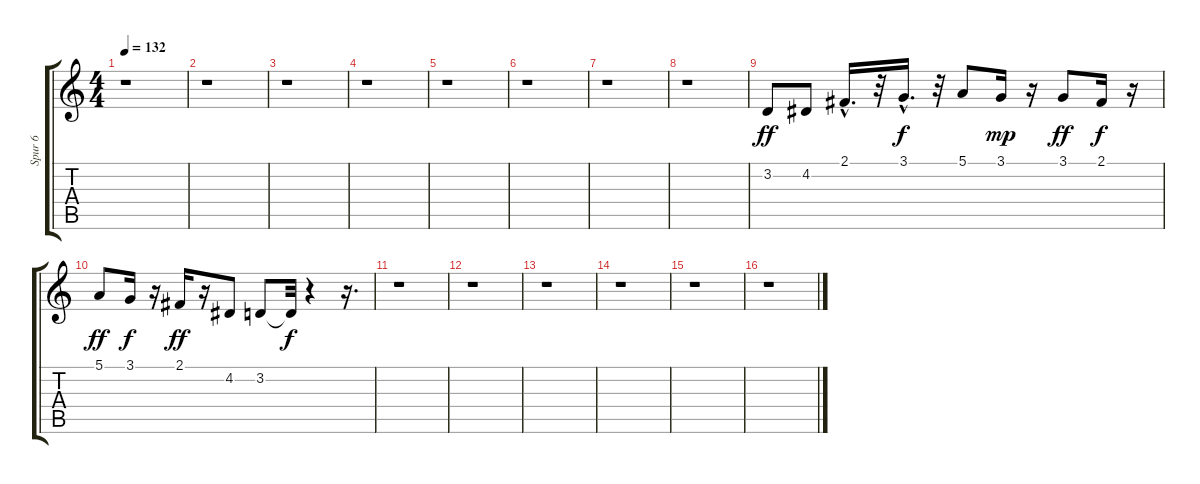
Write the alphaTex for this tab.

\track ("Spur 6" "Spur 6") {instrument sitar}
\staff {score tabs}
\tuning (E4 B3 G3 D3 A2 E2) {hide}
\ts (4 4)
\tempo 132
\clef g2
\ks c
r.1{dy ff} |
r.1 |
r.1 |
r.1 |
r.1 |
r.1 |
r.1 |
r.1 |
3.2.8 4.2.8 2.1{hac}.16{d} r.32 3.1{hac}.16{d dy f} r.32 5.1.8 3.1.16{dy mp} r.16 3.1.8{dy ff} 2.1.16{dy f} r.16 |
5.1.8{dy ff} 3.1.16{dy f} r.16 2.1.16{dy ff} r.16 4.2.8 3.2.8 3.2{t}.32{dy f} r.4 r.16{d} |
r.1 |
r.1 |
r.1 |
r.1 |
r.1 |
r.1
